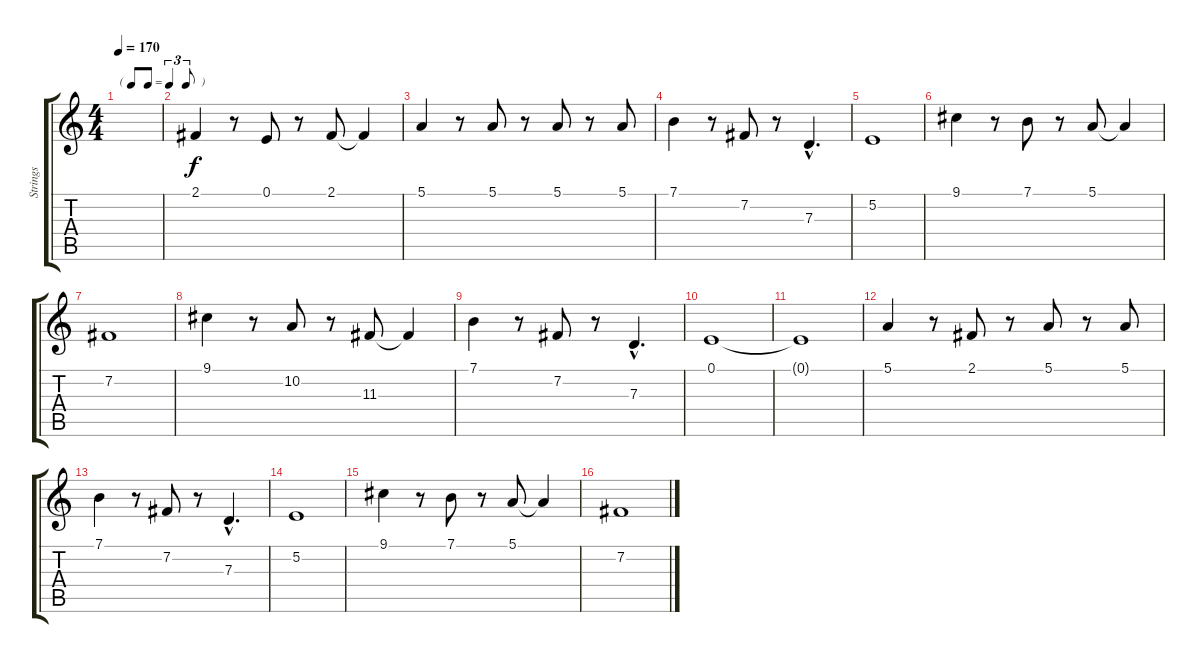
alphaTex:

\track ("Strings" "Strings") {instrument stringensemble1}
\staff {score tabs}
\tuning (E4 B3 G3 D3 A2 E2) {hide}
\ts (4 4)
\tf triplet8th
\tempo 170
\clef g2
\ks c
|
2.1.4 r.8 0.1.8 r.8 2.1.8 2.1{t}.4 |
5.1.4 r.8 5.1.8 r.8 5.1.8 r.8 5.1.8 |
7.1.4 r.8 7.2.8 r.8 7.3{hac}.4{d} |
5.2.1 |
9.1.4 r.8 7.1.8 r.8 5.1.8 5.1{t}.4 |
7.2.1 |
9.1.4 r.8 10.2.8 r.8 11.3.8 11.3{t}.4 |
7.1.4 r.8 7.2.8 r.8 7.3{hac}.4{d} |
0.1.1 |
0.1{t}.1 |
5.1.4 r.8 2.1.8 r.8 5.1.8 r.8 5.1.8 |
7.1.4 r.8 7.2.8 r.8 7.3{hac}.4{d} |
5.2.1 |
9.1.4 r.8 7.1.8 r.8 5.1.8 5.1{t}.4 |
7.2.1
